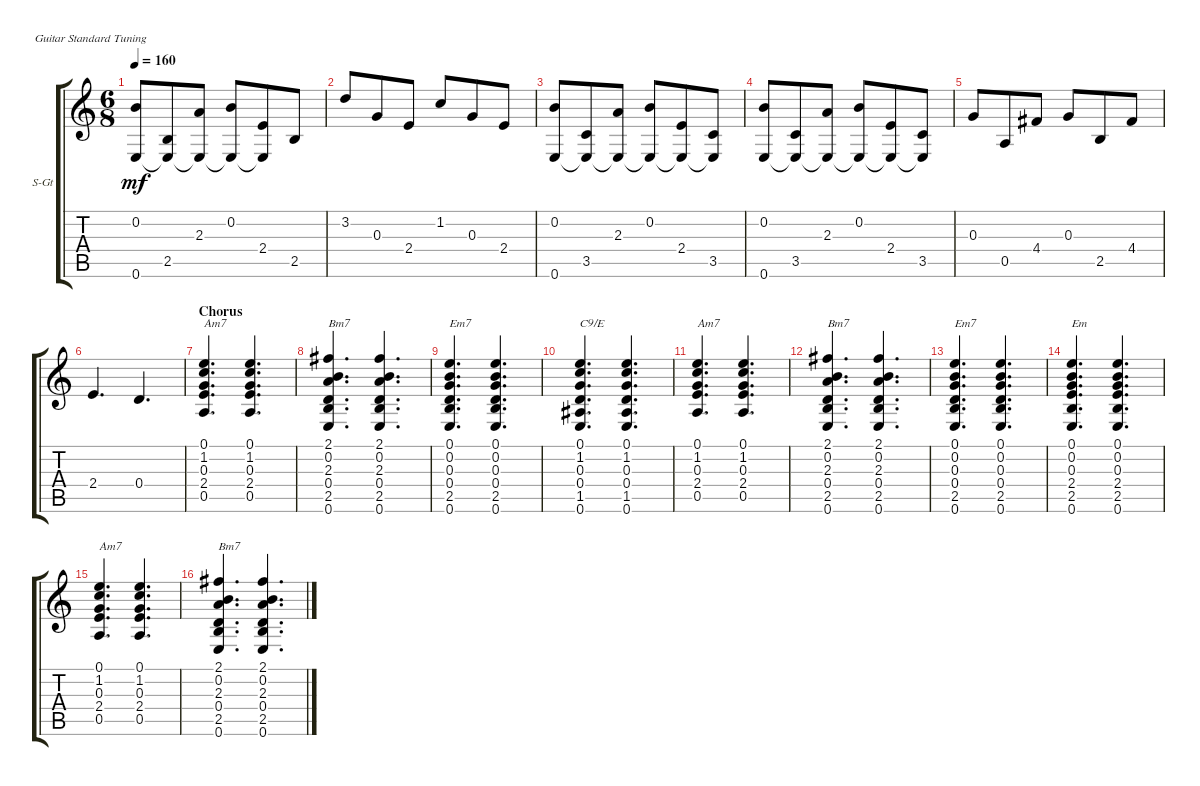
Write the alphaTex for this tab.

\defaultSystemsLayout 4
\bracketExtendMode groupsimilarinstruments
\firstSystemTrackNameOrientation horizontal
\otherSystemsTrackNameOrientation horizontal
\track ("Steel Guitar" "S-Gt") {instrument acousticguitarsteel}
\staff {score tabs}
\tuning (E4 B3 G3 D3 A2 E2)
\ts (6 8)
\tempo 160
\clef g2
\ks c
(0.2 0.6).8{dy mf} (0.6{t} 2.5).8 (2.3 0.6{t}).8 (0.2 0.6{t}).8 (2.4 0.6{t}).8 2.5.8 |
3.2.8 0.3.8 2.4.8 1.2.8 0.3.8 2.4.8 |
(0.2 0.6).8 (3.5 0.6{t}).8 (2.3 0.6{t}).8 (0.2 0.6{t}).8 (2.4 0.6{t}).8 (3.5 0.6{t}).8 |
(0.2 0.6).8 (3.5 0.6{t}).8 (2.3 0.6{t}).8 (0.2 0.6{t}).8 (2.4 0.6{t}).8 (3.5 0.6{t}).8 |
0.3.8 0.5.8 4.4.8 0.3.8 2.5.8 4.4.8 |
2.4.4{d} 0.4.4{d} |
\section ("" "Chorus")
(0.5 2.4 1.2 0.1 0.3).4{d txt "Am7"} (0.5 2.4 1.2 0.1 0.3).4{d} |
(2.1 0.2 2.3 0.4 2.5 0.6).4{d txt "Bm7"} (2.1 0.2 2.3 0.4 2.5 0.6).4{d} |
(2.5 0.6 0.4 0.3 0.2 0.1).4{d txt "Em7"} (2.5 0.6 0.4 0.3 0.2 0.1).4{d} |
(0.1 1.2 0.3 1.5 0.4 0.6).4{d txt "C9/E"} (0.1 1.2 0.3 1.5 0.4 0.6).4{d} |
(0.5 2.4 1.2 0.1 0.3).4{d txt "Am7"} (0.5 2.4 1.2 0.1 0.3).4{d} |
(2.1 0.2 2.3 0.4 2.5 0.6).4{d txt "Bm7"} (2.1 0.2 2.3 0.4 2.5 0.6).4{d} |
(2.5 0.6 0.4 0.3 0.2 0.1).4{d txt "Em7"} (2.5 0.6 0.4 0.3 0.2 0.1).4{d} |
(0.6 2.5 2.4 0.3 0.2 0.1).4{d txt "Em"} (0.6 2.5 2.4 0.3 0.2 0.1).4{d} |
(0.5 2.4 1.2 0.1 0.3).4{d txt "Am7"} (0.5 2.4 1.2 0.1 0.3).4{d} |
(2.1 0.2 2.3 0.4 2.5 0.6).4{d txt "Bm7"} (2.1 0.2 2.3 0.4 2.5 0.6).4{d}
